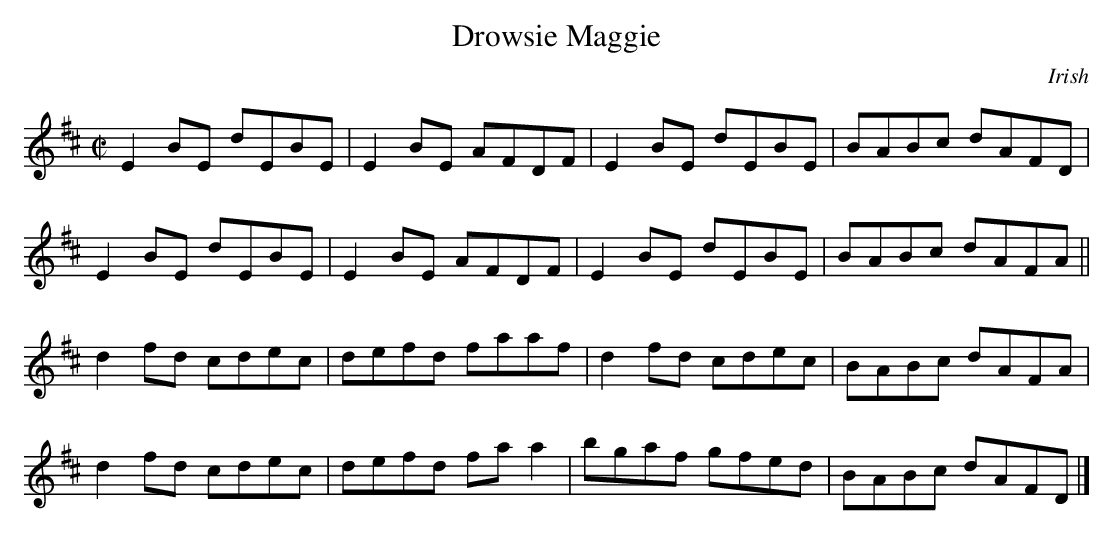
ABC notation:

X:1
T:Drowsie Maggie
M:C|
K:D
E2 BE dEBE | E2 BE AFDF | E2 BE dEBE | BABc dAFD |
E2 BE dEBE | E2 BE AFDF | E2 BE dEBE | BABc dAFA ||
d2 fd cdec | defd faaf | d2 fd cdec | BABc dAFA |
d2 fd cdec | defd fa a2 | bgaf gfed | BABc dAFD |]
